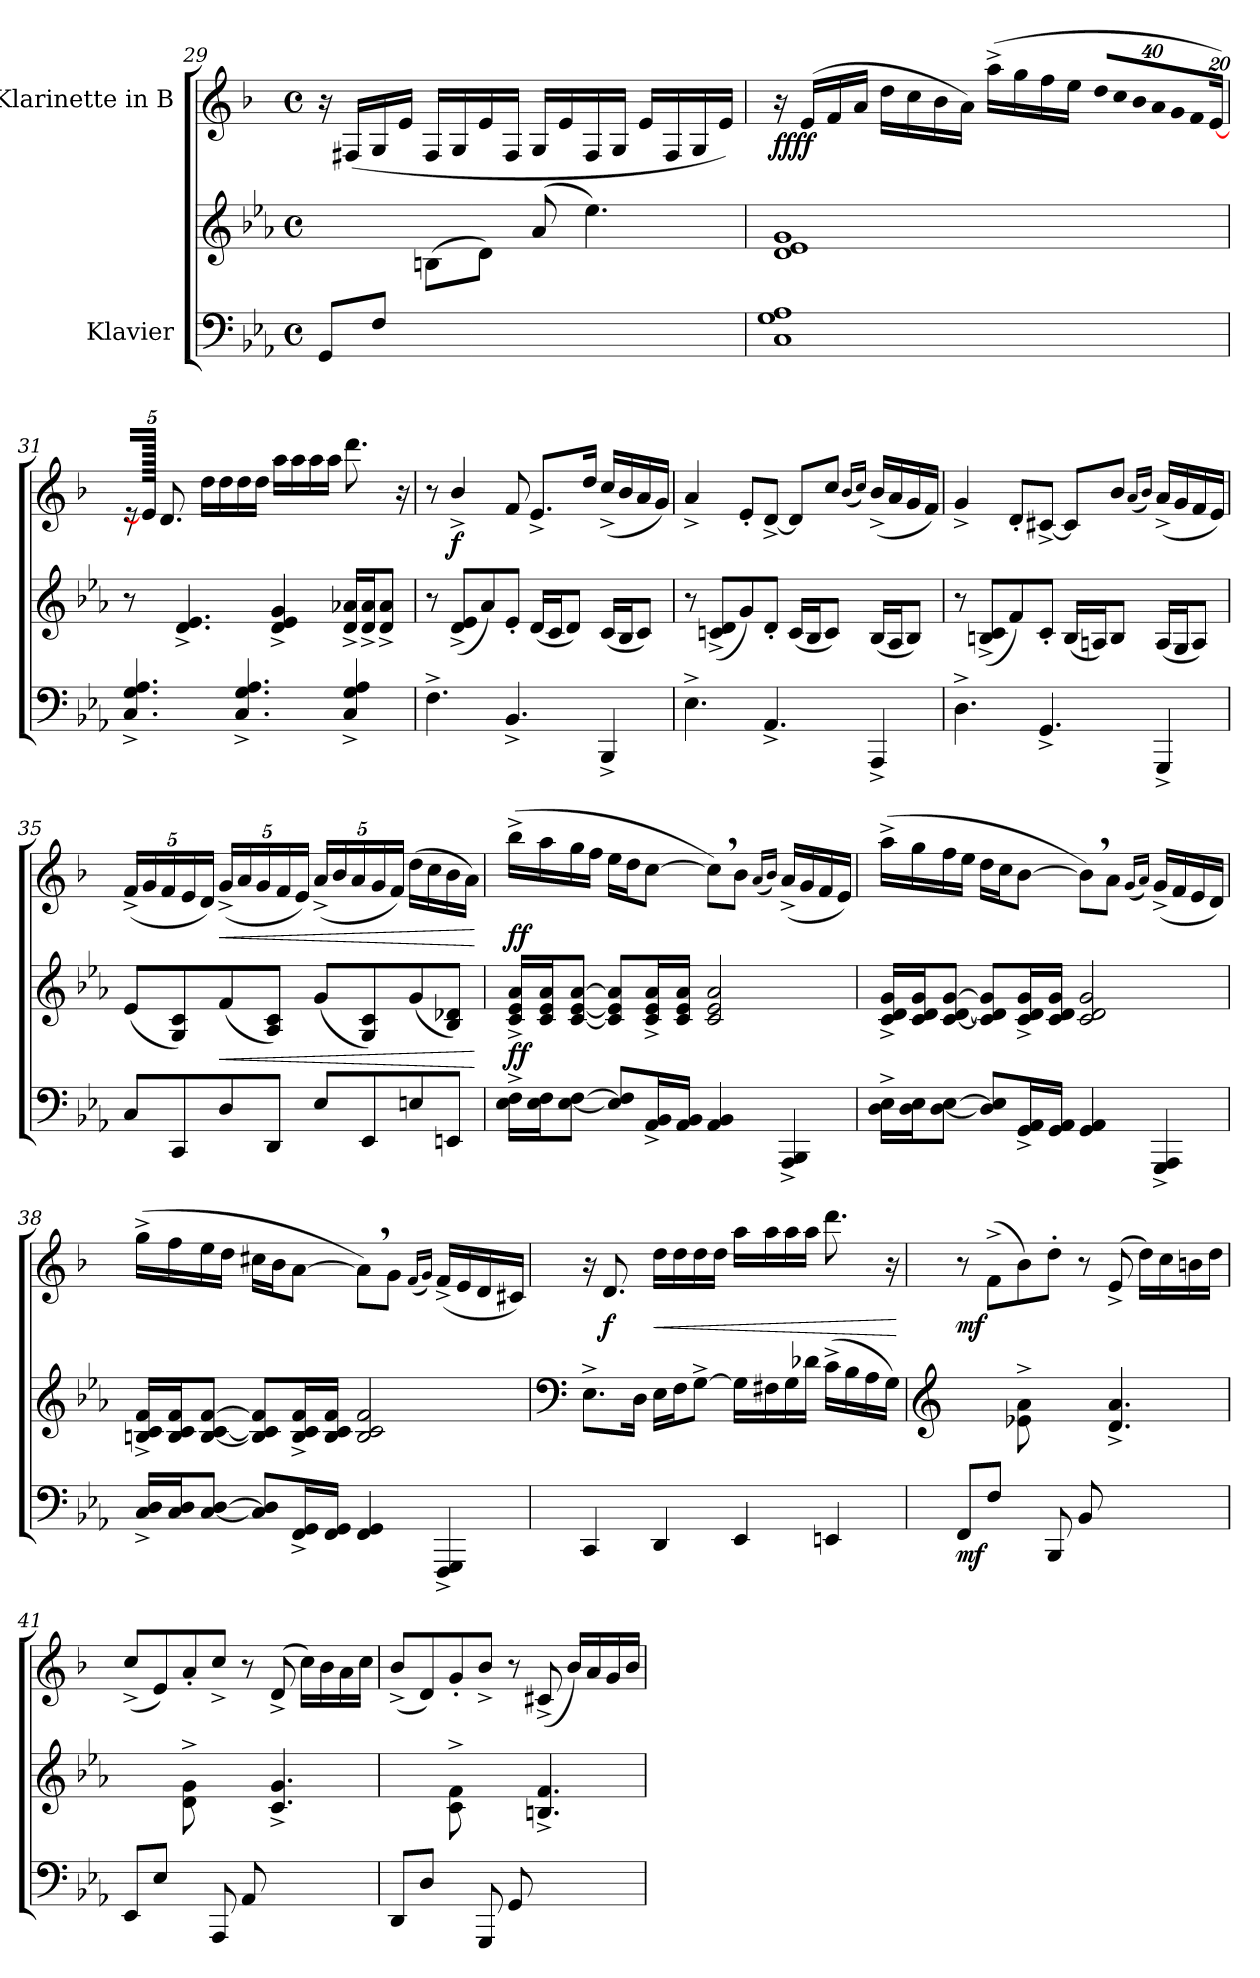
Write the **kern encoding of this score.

**kern	**kern	**dynam	**kern	**dynam
*part2	*part2	*part2	*part1	*part1
*staff3	*staff2	*staff2/3	*staff1	*staff1
*I"Klavier	*	*	*I"Klarinette in B	*
*clefF4	*clefG2	*	*clefG2	*
*	*	*	*ITrd1c2	*
*k[b-e-a-]	*k[b-e-a-]	*	*k[b-e-a-]	*
*M4/4	*M4/4	*	*M4/4	*
*met(c)	*met(c)	*	*met(c)	*
=29	=29	=29	=29	=29
8GG/L	4ryy	.	16r	.
.	.	.	(<16En/LL	.
8F/J	.	.	16F/	.
.	.	.	16d/JJ	.
8ryy	(>8Bn\L	.	16E/LL	.
.	.	.	16F/	.
8ryy	8d\J)	.	16d/	.
.	.	.	16E/JJ	.
2ryy	(>8a-/	.	16F/LL	.
.	.	.	16d/	.
.	4.ee-\)	.	16E/	.
.	.	.	16F/JJ	.
.	.	.	16d/LL	.
.	.	.	16E/	.
.	.	.	16F/	.
.	.	.	16d/JJ)	.
!!LO:LB:g=z
=30	=30	=30	=30	=30
!	!	!	!	!LO:DY:b
!	!	!	!	!LO:DY:n=1:b
1C 1G 1A-	1d 1e- 1g	.	16r	ff ff
.	.	.	(>16d/LL	.
.	.	.	16e-/	.
.	.	.	16g/JJ	.
.	.	.	16cc\LL	.
.	.	.	16b-\	.
.	.	.	16a-\	.
.	.	.	16g\JJ)	.
.	.	.	(>16gg^\LL	.
.	.	.	16ff\	.
.	.	.	16ee-\	.
.	.	.	16dd\JJ	.
*	*	*	*Xbrackettup	*
!	!	!	!LO:N:vis=16	!
.	.	.	640%23cc/LL	.
!	!	!	!LO:N:vis=16	!
.	.	.	640%23b-/	.
!	!	!	!LO:N:vis=16	!
.	.	.	640%23a-/	.
!	!	!	!LO:N:vis=16	!
.	.	.	640%23g/	.
!	!	!	!LO:N:vis=16	!
.	.	.	640%23f/	.
!	!	!	!LO:N:vis=16	!
.	.	.	640%23e-/	.
.	.	.	[320%11d/JJ)	.
=31	=31	=31	=31	=31
4.C/^ 4.G/^ 4.A-/^	8r	.	16r	.
.	.	.	640d/JJ]	.
.	.	.	8.c/	.
.	4.d/^ 4.e-/^	.	.	.
.	.	.	16cc\LL	.
.	.	.	16cc\	.
4.C/^ 4.G/^ 4.A-/^	.	.	.	.
.	.	.	16cc\	.
.	.	.	16cc\JJ	.
.	4d/^ 4e-/^ 4g/^	.	.	.
.	.	.	16gg\LL	.
.	.	.	16gg\	.
.	.	.	16gg\	.
.	.	.	16gg\JJ	.
4C/^ 4G/^ 4A-/^	16d/^ 16a-X/^LL	.	.	.
.	.	.	8.ccc\	.
.	16d/^ 16a-/^J	.	.	.
.	8d/^ 8a-/^J	.	.	.
.	.	.	16r	.
640ryy	640ryy	.	.	.
=32	=32	=32	=32	=32
4.F^\	8r	.	8r	.
!	!	!	!	!LO:DY:b
.	(<8d/^ 8e-/^L	.	4a-^/	f
.	8a-/)	.	.	.
4.BB-^/	8e-'/J	.	8e-/	.
.	(<16d/LL	.	8.d^/L	.
.	16c/J	.	.	.
.	8d/J)	.	.	.
.	.	.	16cc/Jk	.
4BBB-^/	(<16c/LL	.	(<16b-^/LL	.
.	16B-/J	.	16a-/	.
.	8c/J)	.	16g/	.
.	.	.	16f/JJ)	.
=33	=33	=33	=33	=33
4.E-^\	8r	.	4g^/	.
.	(<8cn/^ 8d/^L	.	.	.
.	8g/)	.	8d'/L	.
4.AA-^/	8d'/J	.	[8c^/J	.
.	(<16c/LL	.	8c/L]	.
.	16B-/J	.	.	.
.	8c/J)	.	8b-/J	.
.	.	.	(<16qa-/LL	.
.	.	.	16qb-/JJ)	.
4AAA-^/	(<16B-/LL	.	(<16a-^/LL	.
.	16A-/J	.	16g/	.
.	8B-/J)	.	16f/	.
.	.	.	16e-/JJ)	.
!!LO:PB:g=z
=34	=34	=34	=34	=34
4.D^\	8r	.	4f^/	.
.	(<8Bn/^ 8c/^L	.	.	.
.	8f/)	.	8c'/L	.
4.GG^/	8c'/J	.	[8Bn^/J	.
.	(<16B/LL	.	8B/L]	.
.	16An/J)	.	.	.
.	8B/J	.	8a-/J	.
.	.	.	(<16qg/LL	.
.	.	.	16qa-/JJ)	.
4GGG^/	(<16A/LL	.	(<16g^/LL	.
.	16G/J	.	16f/	.
.	8A/J)	.	16e-/	.
.	.	.	16d/JJ)	.
=35	=35	=35	=35	=35
8C/L	(<8e-/L	.	(<20e-^/LL	.
.	.	.	20f/	.
.	.	.	20e-/	.
8CC/	8G/ 8c/)	.	.	.
.	.	.	20d/	.
.	.	.	20c/JJ)	.
!	!	!LO:HP:b	!	!LO:HP:b
8D/	(<8f/	<	(<20f^/LL	<
.	.	.	20g/	.
.	.	.	20f/	.
8DD/J	8A-/ 8c/J)	.	.	.
.	.	.	20e-/	.
.	.	.	20d/JJ)	.
8E-/L	(<8g/L	.	(<20g^/LL	.
.	.	.	20a-/	.
.	.	.	20g/	.
8EE-/	8G/ 8c/)	.	.	.
.	.	.	20f/	.
.	.	.	20e-/JJ)	.
8En/	(<8g/	.	(>16cc\LL	.
.	.	.	16b-\	.
8EEn/J	8B-/ 8d-X/J)	.	16a-\	.
.	.	.	16g\JJ)	.
.	.	[	.	[
=36	=36	=36	=36	=36
!	!	!LO:DY:b	!	!LO:DY:b
16E-\^ 16F\^LL	16c/^ 16e-/^ 16a-/^LL	ff	(>16aa-^\LL	ff
16E-\ 16F\J	16c/ 16e-/ 16a-/J	.	16gg\	.
[8E-\ [8F\J	[8c/ [8e-/ [8a-/J	.	16ff\	.
.	.	.	16ee-\JJ	.
8E-/] 8F/]L	8c/] 8e-/] 8a-/]L	.	16dd\LL	.
.	.	.	16cc\J	.
16AA-/^ 16BB-/^L	16c/^ 16e-/^ 16a-/^L	.	[8b-\J	.
16AA-/ 16BB-/JJ	16c/ 16e-/ 16a-/JJ	.	.	.
4AA-/ 4BB-/	2c/ 2e-/ 2a-/	.	8b-,\L])	.
.	.	.	8a-\J	.
.	.	.	(<16qg/LL	.
.	.	.	16qa-/JJ)	.
4AAA-/^ 4BBB-/^	.	.	(<16g^/LL	.
.	.	.	16f/	.
.	.	.	16e-/	.
.	.	.	16d/JJ)	.
!!LO:LB:g=z
=37	=37	=37	=37	=37
16D\^ 16E-\^LL	16c/^ 16d/^ 16g/^LL	.	(>16gg^\LL	.
16D\ 16E-\J	16c/ 16d/ 16g/J	.	16ff\	.
[8D\ [8E-\J	[8c/ [8d/ [8g/J	.	16ee-\	.
.	.	.	16dd\JJ	.
8D/] 8E-/]L	8c/] 8d/] 8g/]L	.	16cc\LL	.
.	.	.	16b-\J	.
16GG/^ 16AA-/^L	16c/^ 16d/^ 16g/^L	.	[8a-\J	.
16GG/ 16AA-/JJ	16c/ 16d/ 16g/JJ	.	.	.
4GG/ 4AA-/	2c/ 2d/ 2g/	.	8a-,\L])	.
.	.	.	8g\J	.
.	.	.	(<16qf/LL	.
.	.	.	16qg/JJ)	.
4GGG/^ 4AAA-/^	.	.	(<16f^/LL	.
.	.	.	16e-/	.
.	.	.	16d/	.
.	.	.	16c/JJ)	.
=38	=38	=38	=38	=38
16C/^ 16D/^LL	16Bn/^ 16c/^ 16f/^LL	.	(>16ff^\LL	.
16C/ 16D/J	16B/ 16c/ 16f/J	.	16ee-\	.
[8C/ [8D/J	[8B/ [8c/ [8f/J	.	16dd\	.
.	.	.	16cc\JJ	.
8C/] 8D/]L	8B/] 8c/] 8f/]L	.	16bn\LL	.
.	.	.	16a-\J	.
16FF/^ 16GG/^L	16B/^ 16c/^ 16f/^L	.	[8g\J	.
16FF/ 16GG/JJ	16B/ 16c/ 16f/JJ	.	.	.
4FF/ 4GG/	2B/ 2c/ 2f/	.	8g,\L])	.
.	.	.	8f\J	.
.	.	.	(<16qe-/LL	.
.	.	.	16qf/JJ)	.
4FFF/^ 4GGG/^	.	.	(<16e-^/LL	.
.	.	.	16d/	.
.	.	.	16c/	.
.	.	.	16Bn/JJ)	.
=39	=39	=39	=39	=39
*	*clefF4	*	*	*
4CC/	8.E-^\L	.	16r	.
!	!	!	!	!LO:DY:b
.	.	.	8.c/	f
.	16D\Jk	.	.	.
!	!	!	!	!LO:HP:b
4DD/	16E-\LL	.	16cc\LL	<
.	16F\J	.	16cc\	.
.	[8G^\J	.	16cc\	.
.	.	.	16cc\JJ	.
4EE-/	16G\LL]	.	16gg\LL	.
.	16F#X\	.	16gg\	.
.	16G\	.	16gg\	.
.	16d-X\JJ	.	16gg\JJ	.
4EEn/	(>16c^\LL	.	8.ccc\	.
.	16B-\	.	.	.
.	16A-\	.	.	.
.	16G\JJ)	.	16r	.
.	.	.	.	[
!!LO:LB:g=z
=40	=40	=40	=40	=40
*	*clefG2	*	*	*
!	!	!LO:DY:b=2	!	!LO:DY:b
8FF/L	4ryy	mf	8r	mf
8F/J	.	.	(>8e-^\L	.
8ryy	8e-X\^ 8a-\^	.	8a-\)	.
8BBB-/	8ryy	.	8cc'\J	.
8BB-/	8ryy	.	8r	.
8ryy	4.d/^ 4.a-/^	.	(>8d^/	.
4ryy	.	.	16cc\LL)	.
.	.	.	16b-\	.
.	.	.	16an\	.
.	.	.	16cc\JJ	.
=41	=41	=41	=41	=41
8EE-/L	4ryy	.	(<8b-^/L	.
8E-/J	.	.	8d/)	.
8ryy	8d\^ 8g\^	.	8g'/	.
8AAA-/	8ryy	.	8b-^/J	.
8AA-/	8ryy	.	8r	.
8ryy	4.c/^ 4.g/^	.	(>8c^/	.
4ryy	.	.	16b-\LL)	.
.	.	.	16a-\	.
.	.	.	16g\	.
.	.	.	16b-\JJ	.
=42	=42	=42	=42	=42
8DD/L	4ryy	.	(<8a-^/L	.
8D/J	.	.	8c/)	.
8ryy	8c\^ 8f\^	.	8f'/	.
8GGG/	8ryy	.	8a-^/J	.
8GG/	8ryy	.	8r	.
8ryy	4.Bn/^ 4.f/^	.	(<8Bn^/	.
4ryy	.	.	16a-/LL)	.
.	.	.	16g/	.
.	.	.	16f/	.
.	.	.	16a-/JJ	.
=	=	=	=	=
*-	*-	*-	*-	*-
